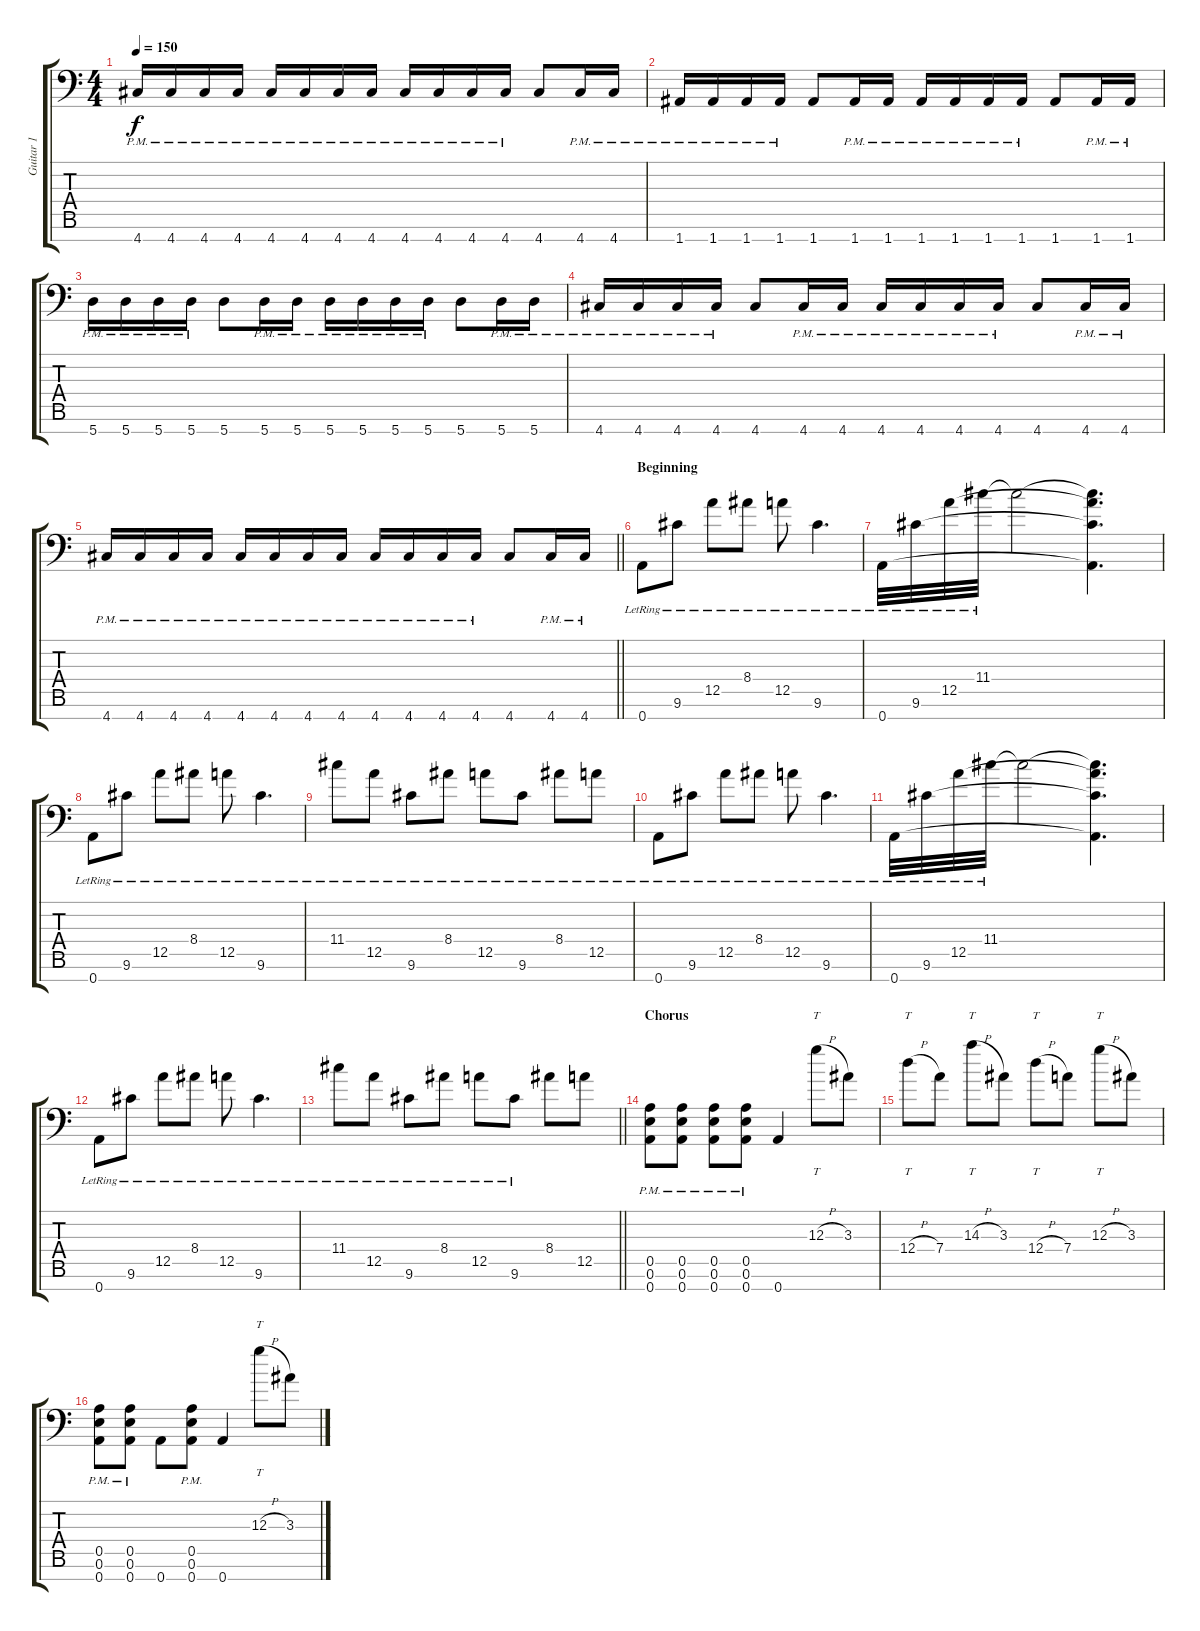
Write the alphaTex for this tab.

\track ("Guitar 1" "Guitar 1") {instrument distortionguitar}
\staff {score tabs}
\tuning (E4 B3 G3 D3 A2 E2 A1) {hide}
\ts (4 4)
\tempo 150
\clef f4
\ks c
4.7{pm}.16{dy f} 4.7{pm}.16 4.7{pm}.16 4.7{pm}.16 4.7{pm}.16 4.7{pm}.16 4.7{pm}.16 4.7{pm}.16 4.7{pm}.16 4.7{pm}.16 4.7{pm}.16 4.7{pm}.16 4.7.8 4.7{pm}.16 4.7{pm}.16 |
1.7{pm}.16 1.7{pm}.16 1.7{pm}.16 1.7{pm}.16 1.7.8 1.7{pm}.16 1.7{pm}.16 1.7{pm}.16 1.7{pm}.16 1.7{pm}.16 1.7{pm}.16 1.7.8 1.7{pm}.16 1.7{pm}.16 |
5.7{pm}.16 5.7{pm}.16 5.7{pm}.16 5.7{pm}.16 5.7.8 5.7{pm}.16 5.7{pm}.16 5.7{pm}.16 5.7{pm}.16 5.7{pm}.16 5.7{pm}.16 5.7.8 5.7{pm}.16 5.7{pm}.16 |
4.7{pm}.16 4.7{pm}.16 4.7{pm}.16 4.7{pm}.16 4.7.8 4.7{pm}.16 4.7{pm}.16 4.7{pm}.16 4.7{pm}.16 4.7{pm}.16 4.7{pm}.16 4.7.8 4.7{pm}.16 4.7{pm}.16 |
\barLineRight lightlight
4.7{pm}.16 4.7{pm}.16 4.7{pm}.16 4.7{pm}.16 4.7{pm}.16 4.7{pm}.16 4.7{pm}.16 4.7{pm}.16 4.7{pm}.16 4.7{pm}.16 4.7{pm}.16 4.7{pm}.16 4.7.8 4.7{pm}.16 4.7{pm}.16 |
\section ("" "Beginning")
0.7{lr}.8{balance 16} 9.6{lr}.8 12.5{lr}.8 8.4{lr}.8 12.5{lr}.8 9.6{lr}.4{d} |
0.7{lr}.32 9.6{lr}.32 12.5{lr}.32 11.4{lr}.32 11.4{t}.2 (11.4{t} 12.5{t} 9.6{t} 0.7{t}).4{d} |
0.7{lr}.8 9.6{lr}.8 12.5{lr}.8 8.4{lr}.8 12.5{lr}.8 9.6{lr}.4{d} |
11.4{lr}.8 12.5{lr}.8 9.6{lr}.8 8.4{lr}.8 12.5{lr}.8 9.6{lr}.8 8.4{lr}.8 12.5{lr}.8 |
0.7{lr}.8 9.6{lr}.8 12.5{lr}.8 8.4{lr}.8 12.5{lr}.8 9.6{lr}.4{d} |
0.7{lr}.32 9.6{lr}.32 12.5{lr}.32 11.4{lr}.32 11.4{t}.2 (11.4{t} 12.5{t} 9.6{t} 0.7{t}).4{d} |
0.7{lr}.8 9.6{lr}.8 12.5{lr}.8 8.4{lr}.8 12.5{lr}.8 9.6{lr}.4{d} |
\barLineRight lightlight
11.4{lr}.8 12.5{lr}.8 9.6{lr}.8 8.4{lr}.8 12.5{lr}.8 9.6{lr}.8 8.4.8 12.5.8 |
\section ("" "Chorus")
(0.5{pm} 0.6{pm} 0.7{pm}).8{balance 0} (0.5{pm} 0.6{pm} 0.7{pm}).8 (0.5{pm} 0.6{pm} 0.7{pm}).8 (0.5{pm} 0.6{pm} 0.7{pm}).8 0.7.4 12.3{h}.8{tt} 3.3.8 |
12.4{h}.8{tt} 7.4.8 14.3{h}.8{tt} 3.3.8 12.4{h}.8{tt} 7.4.8 12.3{h}.8{tt} 3.3.8 |
(0.5{pm} 0.6{pm} 0.7{pm}).8 (0.5{pm} 0.6{pm} 0.7{pm}).8 0.7.8 (0.5{pm} 0.6{pm} 0.7{pm}).8 0.7.4 12.3{h}.8{tt} 3.3.8
